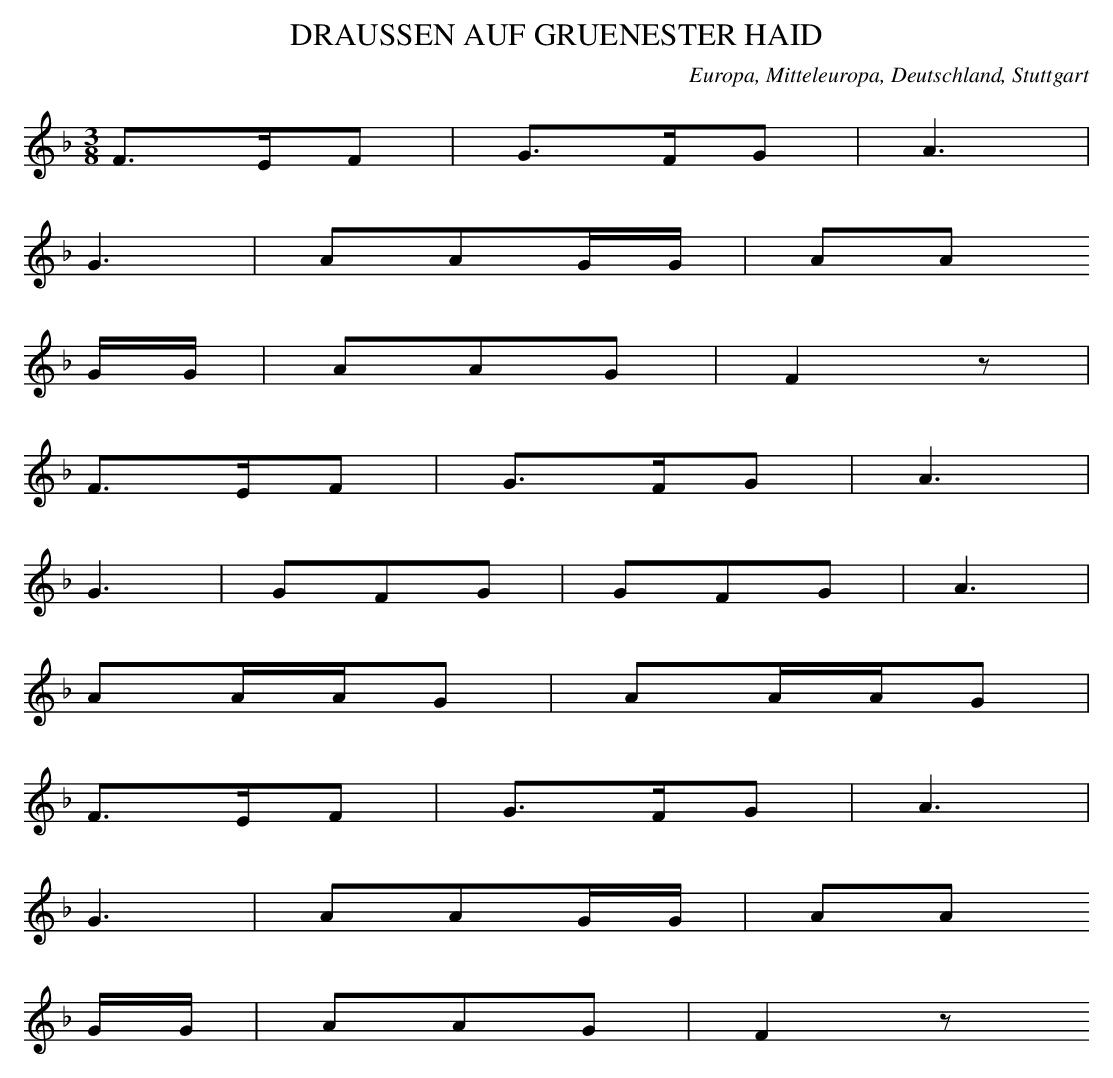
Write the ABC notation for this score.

X:1
T: DRAUSSEN AUF GRUENESTER HAID
O: Europa, Mitteleuropa, Deutschland, Stuttgart
M: 3/8
L: 1/16
K: F
F3EF2 | G3FG2 | A6 |
G6 | A2A2GG | A2A2
GG | A2A2G2 | F4z2 |
F3EF2 | G3FG2 | A6 |
G6 | G2F2G2 | G2F2G2 | A6 |
A2AAG2 | A2AAG2 |
F3EF2 | G3FG2 | A6 |
G6 | A2A2GG | A2A2
GG | A2A2G2 | F4z2
